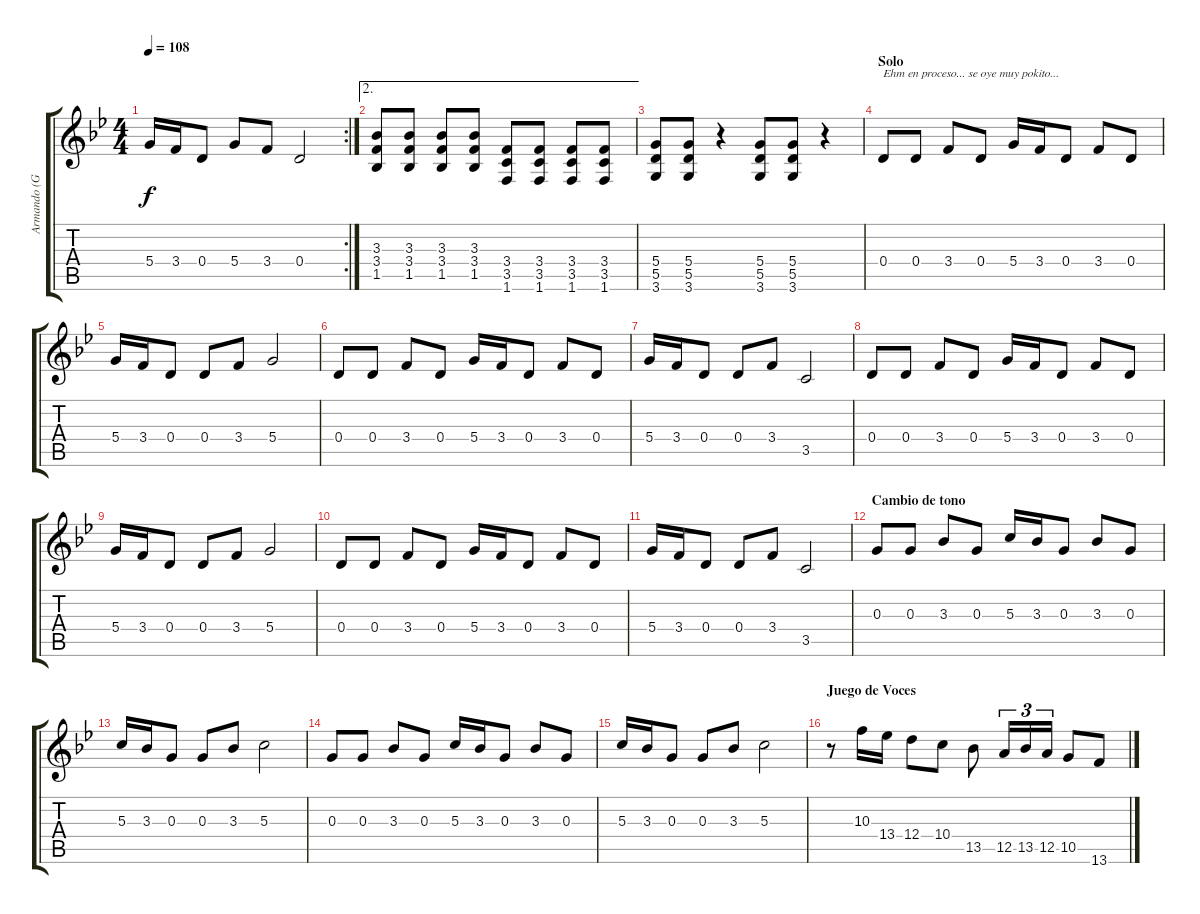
\track ("Armando (Guitarra)" "Armando (G") {instrument distortionguitar}
\staff {score tabs}
\tuning (E4 B3 G3 D3 A2 E2) {hide}
\rc 2
\ts (4 4)
\tempo 108
\clef g2
\ks bb
5.4.16{dy f} 3.4.16 0.4.8 5.4.8 3.4.8 0.4.2 |
\ae 2
(3.3 3.4 1.5).8 (3.3 3.4 1.5).8 (3.3 3.4 1.5).8 (3.3 3.4 1.5).8 (3.4 3.5 1.6).8 (3.4 3.5 1.6).8 (3.4 3.5 1.6).8 (3.4 3.5 1.6).8 |
(5.4 5.5 3.6).8 (5.4 5.5 3.6).8 r.4 (5.4 5.5 3.6).8 (5.4 5.5 3.6).8 r.4 |
\section ("" "Solo")
0.4.8{txt "Ehm en proceso... se oye muy pokito..." volume 9} 0.4.8 3.4.8 0.4.8 5.4.16 3.4.16 0.4.8 3.4.8 0.4.8 |
5.4.16 3.4.16 0.4.8 0.4.8 3.4.8 5.4.2 |
0.4.8 0.4.8 3.4.8 0.4.8 5.4.16 3.4.16 0.4.8 3.4.8 0.4.8 |
5.4.16 3.4.16 0.4.8 0.4.8 3.4.8 3.5.2 |
0.4.8{volume 16} 0.4.8 3.4.8 0.4.8 5.4.16 3.4.16 0.4.8 3.4.8 0.4.8 |
5.4.16 3.4.16 0.4.8 0.4.8 3.4.8 5.4.2 |
0.4.8 0.4.8 3.4.8 0.4.8 5.4.16 3.4.16 0.4.8 3.4.8 0.4.8 |
5.4.16 3.4.16 0.4.8 0.4.8 3.4.8 3.5.2 |
\section ("" "Cambio de tono")
0.3.8{volume 16} 0.3.8 3.3.8 0.3.8 5.3.16 3.3.16 0.3.8 3.3.8 0.3.8 |
5.3.16 3.3.16 0.3.8 0.3.8 3.3.8 5.3.2 |
0.3.8{volume 16} 0.3.8 3.3.8 0.3.8 5.3.16 3.3.16 0.3.8 3.3.8 0.3.8 |
5.3.16 3.3.16 0.3.8 0.3.8 3.3.8 5.3.2 |
\section ("" "Juego de Voces")
r.8{volume 12} 10.3.16 13.4.16 12.4.8 10.4.8 13.5.8 12.5.16{tu (3 2)} 13.5.16{tu (3 2)} 12.5.16{tu (3 2)} 10.5.8 13.6.8
